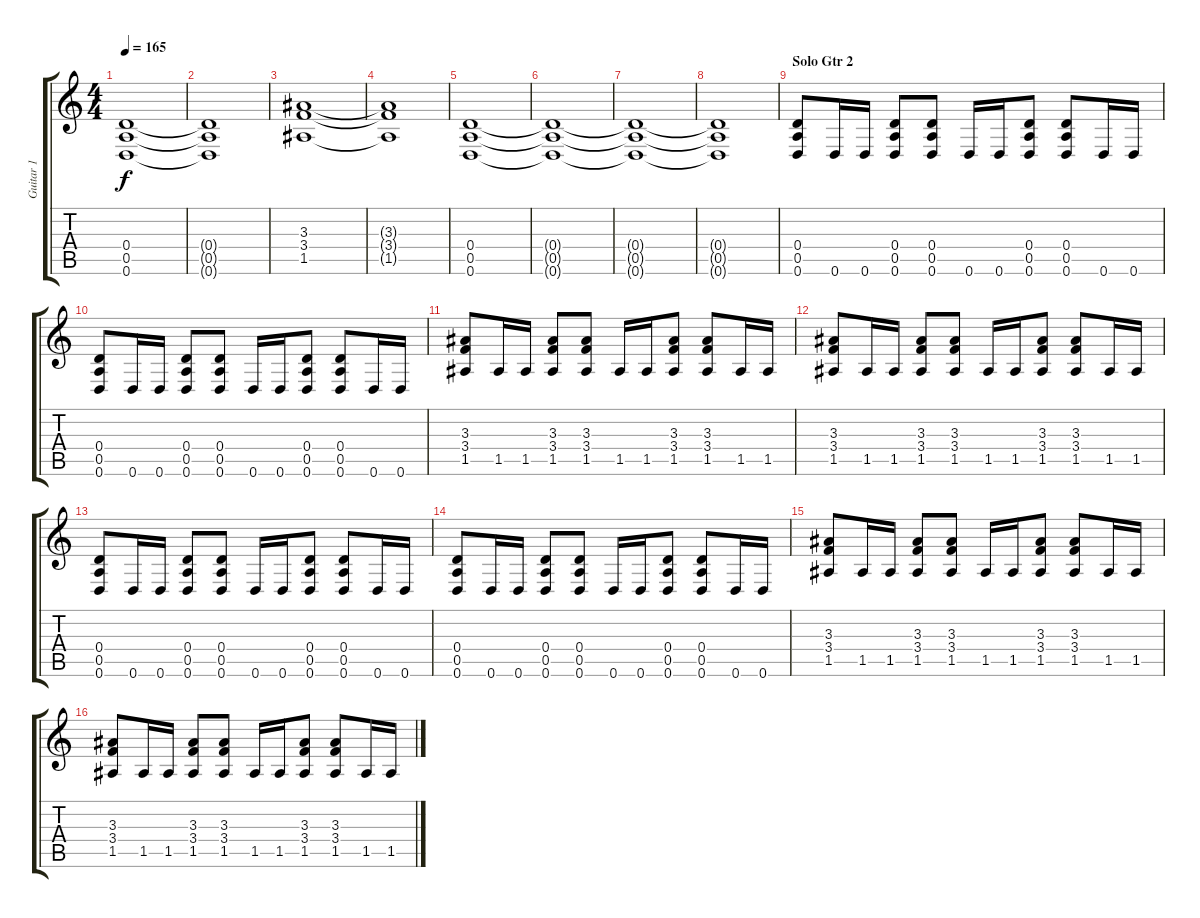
\track ("Guitar 1" "Guitar 1") {instrument distortionguitar}
\staff {score tabs}
\tuning (E4 B3 G3 D3 A2 D2) {hide}
\ts (4 4)
\tempo 165
\clef g2
\ks c
(0.4 0.5 0.6).1{dy f} |
(0.4{t} 0.5{t} 0.6{t}).1 |
(3.3 3.4 1.5).1 |
(3.3{t} 3.4{t} 1.5{t}).1 |
(0.4 0.5 0.6).1 |
(0.4{t} 0.5{t} 0.6{t}).1 |
(0.4{t} 0.5{t} 0.6{t}).1 |
(0.4{t} 0.5{t} 0.6{t}).1 |
\section ("" "Solo Gtr 2")
(0.4 0.5 0.6).8 0.6.16 0.6.16 (0.4 0.5 0.6).8 (0.4 0.5 0.6).8 0.6.16 0.6.16 (0.4 0.5 0.6).8 (0.4 0.5 0.6).8 0.6.16 0.6.16 |
(0.4 0.5 0.6).8 0.6.16 0.6.16 (0.4 0.5 0.6).8 (0.4 0.5 0.6).8 0.6.16 0.6.16 (0.4 0.5 0.6).8 (0.4 0.5 0.6).8 0.6.16 0.6.16 |
(3.3 3.4 1.5).8 1.5.16 1.5.16 (3.3 3.4 1.5).8 (3.3 3.4 1.5).8 1.5.16 1.5.16 (3.3 3.4 1.5).8 (3.3 3.4 1.5).8 1.5.16 1.5.16 |
(3.3 3.4 1.5).8 1.5.16 1.5.16 (3.3 3.4 1.5).8 (3.3 3.4 1.5).8 1.5.16 1.5.16 (3.3 3.4 1.5).8 (3.3 3.4 1.5).8 1.5.16 1.5.16 |
(0.4 0.5 0.6).8 0.6.16 0.6.16 (0.4 0.5 0.6).8 (0.4 0.5 0.6).8 0.6.16 0.6.16 (0.4 0.5 0.6).8 (0.4 0.5 0.6).8 0.6.16 0.6.16 |
(0.4 0.5 0.6).8 0.6.16 0.6.16 (0.4 0.5 0.6).8 (0.4 0.5 0.6).8 0.6.16 0.6.16 (0.4 0.5 0.6).8 (0.4 0.5 0.6).8 0.6.16 0.6.16 |
(3.3 3.4 1.5).8 1.5.16 1.5.16 (3.3 3.4 1.5).8 (3.3 3.4 1.5).8 1.5.16 1.5.16 (3.3 3.4 1.5).8 (3.3 3.4 1.5).8 1.5.16 1.5.16 |
(3.3 3.4 1.5).8 1.5.16 1.5.16 (3.3 3.4 1.5).8 (3.3 3.4 1.5).8 1.5.16 1.5.16 (3.3 3.4 1.5).8 (3.3 3.4 1.5).8 1.5.16 1.5.16
